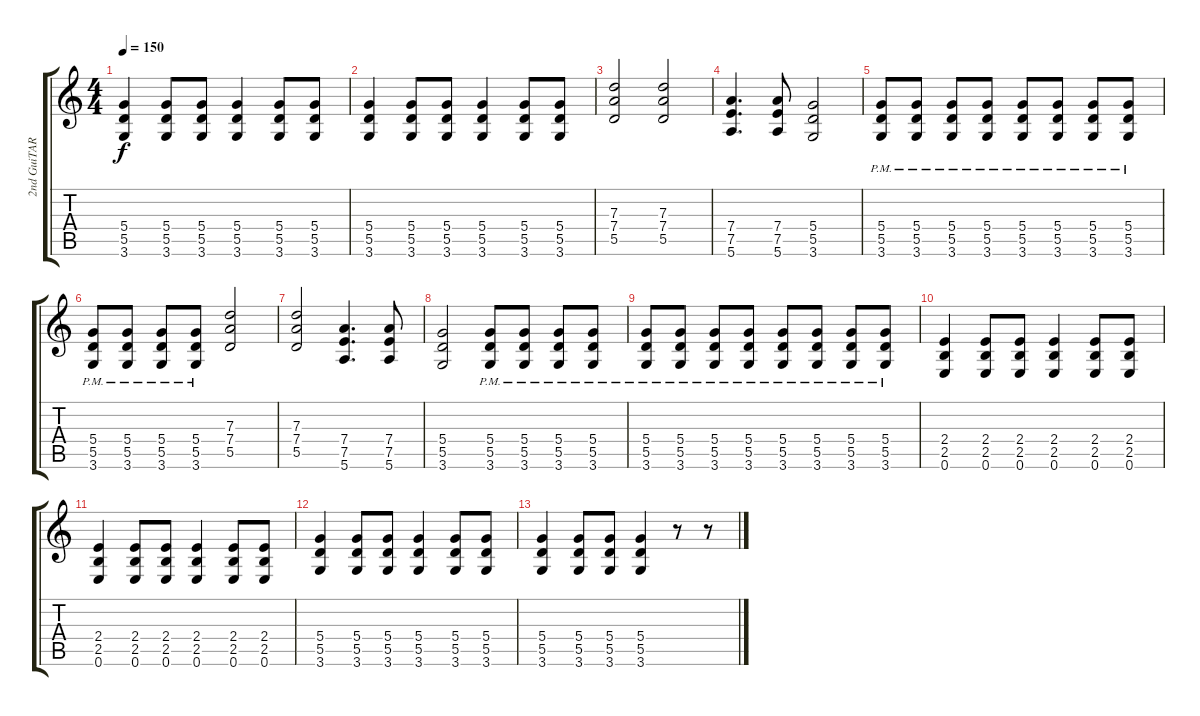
\track ("2nd GuiTAR" "2nd GuiTAR") {instrument electricguitarclean}
\staff {score tabs}
\tuning (E4 B3 G3 D3 A2 E2) {hide}
\ts (4 4)
\tempo 150
\clef g2
\ks c
(5.4 5.5 3.6).4{dy f} (5.4 5.5 3.6).8 (5.4 5.5 3.6).8 (5.4 5.5 3.6).4 (5.4 5.5 3.6).8 (5.4 5.5 3.6).8 |
(5.4 5.5 3.6).4 (5.4 5.5 3.6).8 (5.4 5.5 3.6).8 (5.4 5.5 3.6).4 (5.4 5.5 3.6).8 (5.4 5.5 3.6).8 |
(7.3 7.4 5.5).2 (7.3 7.4 5.5).2 |
(7.4 7.5 5.6).4{d} (7.4 7.5 5.6).8 (5.4 5.5 3.6).2 |
(5.4{pm} 5.5{pm} 3.6{pm}).8 (5.4{pm} 5.5{pm} 3.6{pm}).8 (5.4{pm} 5.5{pm} 3.6{pm}).8 (5.4{pm} 5.5{pm} 3.6{pm}).8 (5.4{pm} 5.5{pm} 3.6{pm}).8 (5.4{pm} 5.5{pm} 3.6{pm}).8 (5.4{pm} 5.5{pm} 3.6{pm}).8 (5.4{pm} 5.5{pm} 3.6{pm}).8 |
(5.4{pm} 5.5{pm} 3.6{pm}).8 (5.4{pm} 5.5{pm} 3.6{pm}).8 (5.4{pm} 5.5{pm} 3.6{pm}).8 (5.4{pm} 5.5{pm} 3.6{pm}).8 (7.3 7.4 5.5).2 |
(7.3 7.4 5.5).2 (7.4 7.5 5.6).4{d} (7.4 7.5 5.6).8 |
(5.4 5.5 3.6).2 (5.4{pm} 5.5{pm} 3.6{pm}).8 (5.4{pm} 5.5{pm} 3.6{pm}).8 (5.4{pm} 5.5{pm} 3.6{pm}).8 (5.4{pm} 5.5{pm} 3.6{pm}).8 |
(5.4{pm} 5.5{pm} 3.6{pm}).8 (5.4{pm} 5.5{pm} 3.6{pm}).8 (5.4{pm} 5.5{pm} 3.6{pm}).8 (5.4{pm} 5.5{pm} 3.6{pm}).8 (5.4{pm} 5.5{pm} 3.6{pm}).8 (5.4{pm} 5.5{pm} 3.6{pm}).8 (5.4{pm} 5.5{pm} 3.6{pm}).8 (5.4{pm} 5.5{pm} 3.6{pm}).8 |
(2.4 2.5 0.6).4 (2.4 2.5 0.6).8 (2.4 2.5 0.6).8 (2.4 2.5 0.6).4 (2.4 2.5 0.6).8 (2.4 2.5 0.6).8 |
(2.4 2.5 0.6).4 (2.4 2.5 0.6).8 (2.4 2.5 0.6).8 (2.4 2.5 0.6).4 (2.4 2.5 0.6).8 (2.4 2.5 0.6).8 |
(5.4 5.5 3.6).4 (5.4 5.5 3.6).8 (5.4 5.5 3.6).8 (5.4 5.5 3.6).4 (5.4 5.5 3.6).8 (5.4 5.5 3.6).8 |
(5.4 5.5 3.6).4 (5.4 5.5 3.6).8 (5.4 5.5 3.6).8 (5.4 5.5 3.6).4 r.8 r.8
